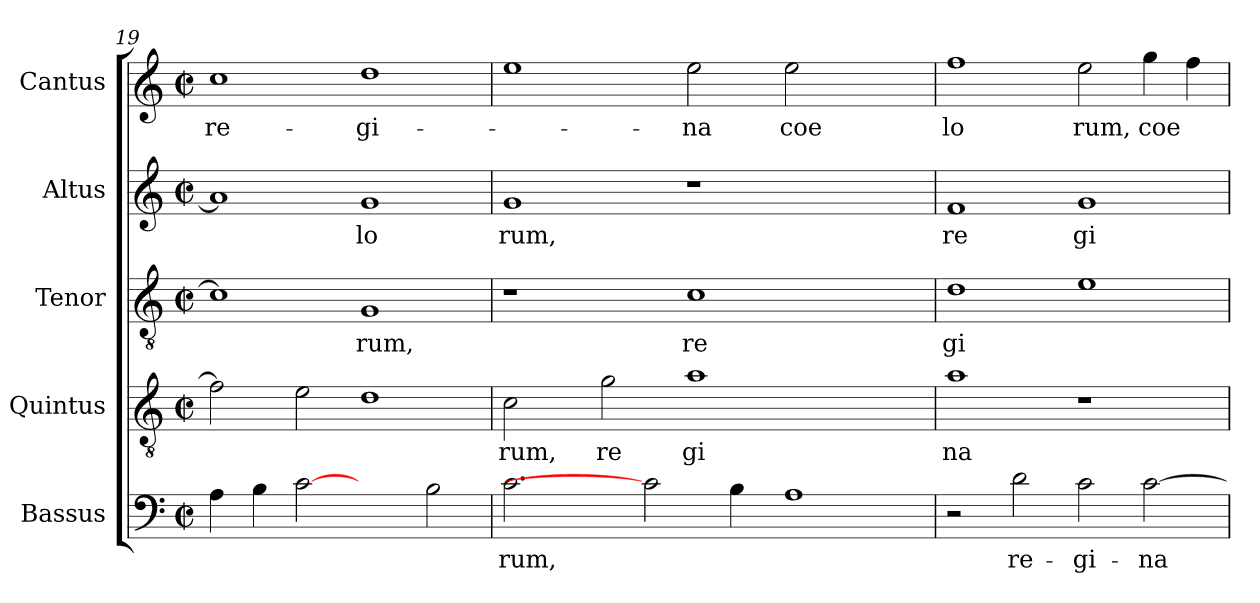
**kern	**text	**kern	**text	**kern	**text	**kern	**text	**kern	**text
*part5	*part5	*part4	*part4	*part3	*part3	*part2	*part2	*part1	*part1
*staff5	*staff5	*staff4	*staff4	*staff3	*staff3	*staff2	*staff2	*staff1	*staff1
*I"Bassus	*	*I"Quintus	*	*I"Tenor	*	*I"Altus	*	*I"Cantus	*
*clefF4	*	*clefGv2	*	*clefGv2	*	*clefG2	*	*clefG2	*
*M2/2	*	*M2/2	*	*M2/2	*	*M2/2	*	*M2/2	*
*met(c|)	*	*met(c|)	*	*met(c|)	*	*met(c|)	*	*met(c|)	*
=19	=19	=19	=19	=19	=19	=19	=19	=19	=19
!	!	!	!	!	!	!	!	!	!LO:LY:b:cj
4A\	.	2f\]	.	1c]	.	1a]	.	1cc	re-
4B\	.	.	.	.	.	.	.	.	.
[2c	.	2e\	.	.	.	.	.	.	.
!	!	!	!	!	!LO:LY:b:cj	!	!LO:LY:b:cj	!	!LO:LY:b:cj
2ryy	.	1d	.	1G	rum,	1g	lo	1dd	-gi-
2B\	.	.	.	.	.	.	.	.	.
!!LO:PB:g=z
=20	=20	=20	=20	=20	=20	=20	=20	=20	=20
!	!LO:LY:b	!	!LO:LY:b:cj	!	!	!	!LO:LY:b:cj	!	!
*	*	*	*	*	*	*	*	*^	*
2.c\	rum,	2c\	-rum,	1r	.	1g	rum,	1ee	4ryy	.
.	.	.	.	.	.	.	.	.	16ryy	.
.	.	.	.	.	.	.	.	.	1ryy	.
!	!	!	!LO:LY:b:cj	!	!	!	!	!	!	!
.	.	2g\	re	.	.	.	.	.	.	.
2c]	.	.	.	.	.	.	.	.	.	.
!	!	!	!LO:LY:b:cj	!	!LO:LY:b:cj	!	!	!	!	!LO:LY:b:cj
.	.	1a	gi	1c	re	1r	.	2ee\	.	-na
4B\	.	.	.	.	.	.	.	.	.	.
.	.	.	.	.	.	.	.	.	1ryy	.
!	!	!	!	!	!	!	!	!	!	!LO:LY:b:cj
1A	.	.	.	.	.	.	.	2ee\	.	coe
.	.	2ryy	.	2ryy	.	2ryy	.	2ryy	.	.
.	.	.	.	.	.	.	.	.	8.ryy	.
=21	=21	=21	=21	=21	=21	=21	=21	=21	=21	=21
!	!	!	!LO:LY:b:cj	!	!LO:LY:b:cj	!	!LO:LY:b:cj	!	!	!LO:LY:b:cj
*	*	*	*	*	*	*	*	*v	*v	*
2r	.	1a	na	1d	gi	1f	re	1ff	lo
!	!LO:LY:b:cj	!	!	!	!	!	!	!	!
2d\	re-	.	.	.	.	.	.	.	.
!	!LO:LY:b:cj	!	!	!	!	!	!LO:LY:b:cj	!	!LO:LY:b:cj
2c\	-gi-	1r	.	1e	.	1g	gi	2ee\	rum,
!	!LO:LY:b:cj	!	!	!	!	!	!	!	!LO:LY:b
[>2c\	-na	.	.	.	.	.	.	4gg\	coe
.	.	.	.	.	.	.	.	4ff\	.
=	=	=	=	=	=	=	=	=	=
*-	*-	*-	*-	*-	*-	*-	*-	*-	*-
